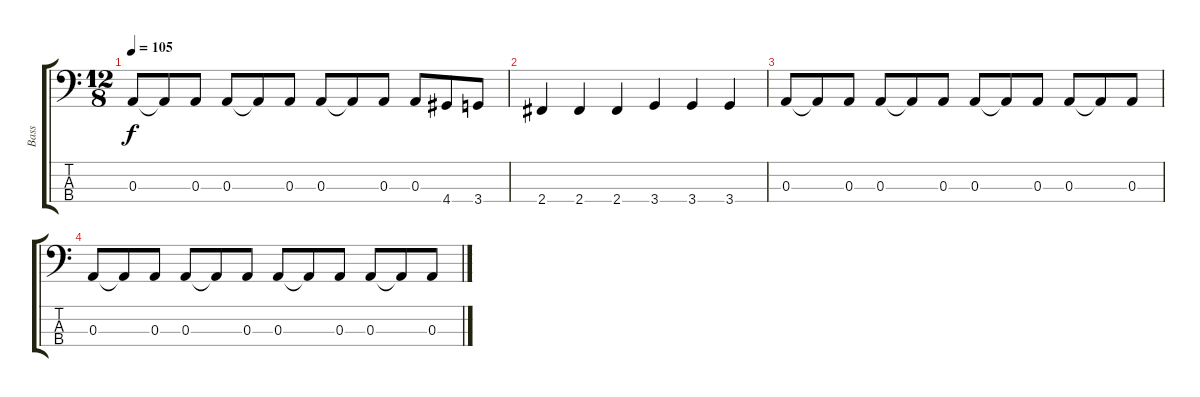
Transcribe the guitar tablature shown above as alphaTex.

\track ("Bass" "Bass") {instrument electricbassfinger}
\staff {score tabs}
\tuning (G2 D2 A1 E1) {hide}
\ts (12 8)
\tempo 105
\clef f4
\ks c
0.3.8{dy f} 0.3{t}.8 0.3.8 0.3.8 0.3{t}.8 0.3.8 0.3.8 0.3{t}.8 0.3.8 0.3.8 4.4.8 3.4.8 |
2.4.4 2.4.4 2.4.4 3.4.4 3.4.4 3.4.4 |
0.3.8 0.3{t}.8 0.3.8 0.3.8 0.3{t}.8 0.3.8 0.3.8 0.3{t}.8 0.3.8 0.3.8 0.3{t}.8 0.3.8 |
0.3.8 0.3{t}.8 0.3.8 0.3.8 0.3{t}.8 0.3.8 0.3.8 0.3{t}.8 0.3.8 0.3.8 0.3{t}.8 0.3.8
